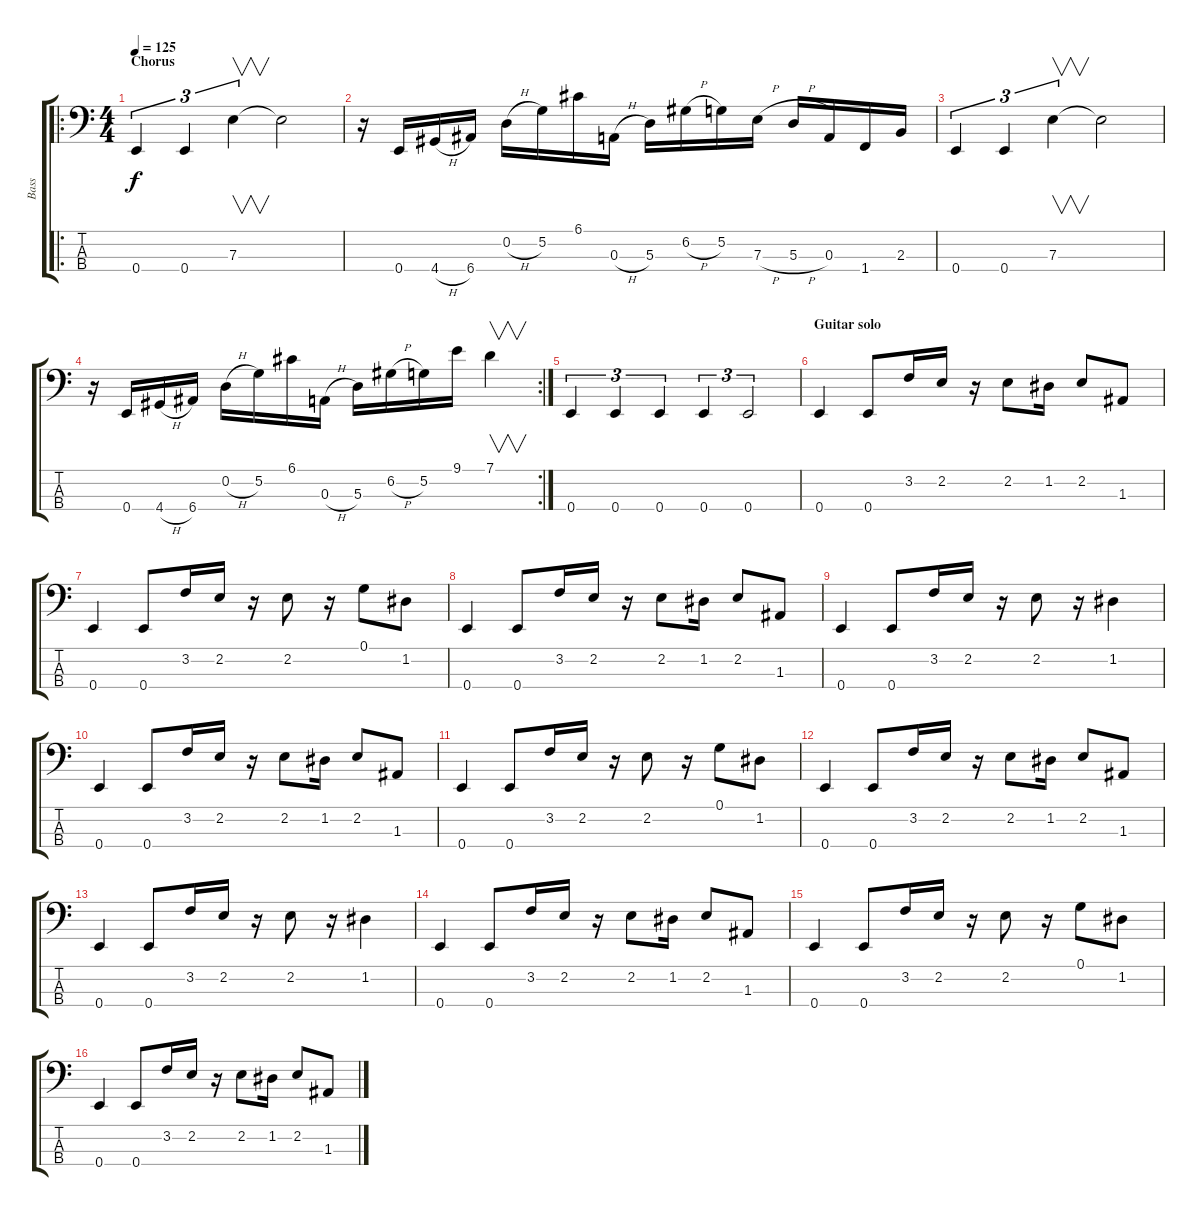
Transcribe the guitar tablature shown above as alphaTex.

\track ("Bass" "Bass") {instrument electricbassfinger}
\staff {score tabs}
\tuning (G2 D2 A1 E1) {hide}
\ro
\ts (4 4)
\section ("" "Chorus")
\tempo 125
\clef f4
\ks c
0.4.4{tu (3 2) dy f} 0.4.4{tu (3 2)} 7.3.4{v tu (3 2)} 7.3{t}.2 |
r.16 0.4.16 4.4{h}.16 6.4.16 0.2{h}.16 5.2.16 6.1.16 0.3{h}.16 5.3.16 6.2{h}.16 5.2.16 7.3{h}.16 5.3{h}.16 0.3.16 1.4.16 2.3.16 |
0.4.4{tu (3 2)} 0.4.4{tu (3 2)} 7.3.4{v tu (3 2)} 7.3{t}.2 |
\rc 2
r.16 0.4.16 4.4{h}.16 6.4.16 0.2{h}.16 5.2.16 6.1.16 0.3{h}.16 5.3.16 6.2{h}.16 5.2.16 9.1.16 7.1.4{v} |
0.4.4{tu (3 2)} 0.4.4{tu (3 2)} 0.4.4{tu (3 2)} 0.4.4{tu (3 2)} 0.4.2{tu (3 2)} |
\section ("" "Guitar solo")
0.4.4 0.4.8 3.2.16 2.2.16 r.16 2.2.8 1.2.16 2.2.8 1.3.8 |
0.4.4 0.4.8 3.2.16 2.2.16 r.16 2.2.8 r.16 0.1.8 1.2.8 |
0.4.4 0.4.8 3.2.16 2.2.16 r.16 2.2.8 1.2.16 2.2.8 1.3.8 |
0.4.4 0.4.8 3.2.16 2.2.16 r.16 2.2.8 r.16 1.2.4 |
0.4.4 0.4.8 3.2.16 2.2.16 r.16 2.2.8 1.2.16 2.2.8 1.3.8 |
0.4.4 0.4.8 3.2.16 2.2.16 r.16 2.2.8 r.16 0.1.8 1.2.8 |
0.4.4 0.4.8 3.2.16 2.2.16 r.16 2.2.8 1.2.16 2.2.8 1.3.8 |
0.4.4 0.4.8 3.2.16 2.2.16 r.16 2.2.8 r.16 1.2.4 |
0.4.4 0.4.8 3.2.16 2.2.16 r.16 2.2.8 1.2.16 2.2.8 1.3.8 |
0.4.4 0.4.8 3.2.16 2.2.16 r.16 2.2.8 r.16 0.1.8 1.2.8 |
0.4.4 0.4.8 3.2.16 2.2.16 r.16 2.2.8 1.2.16 2.2.8 1.3.8
